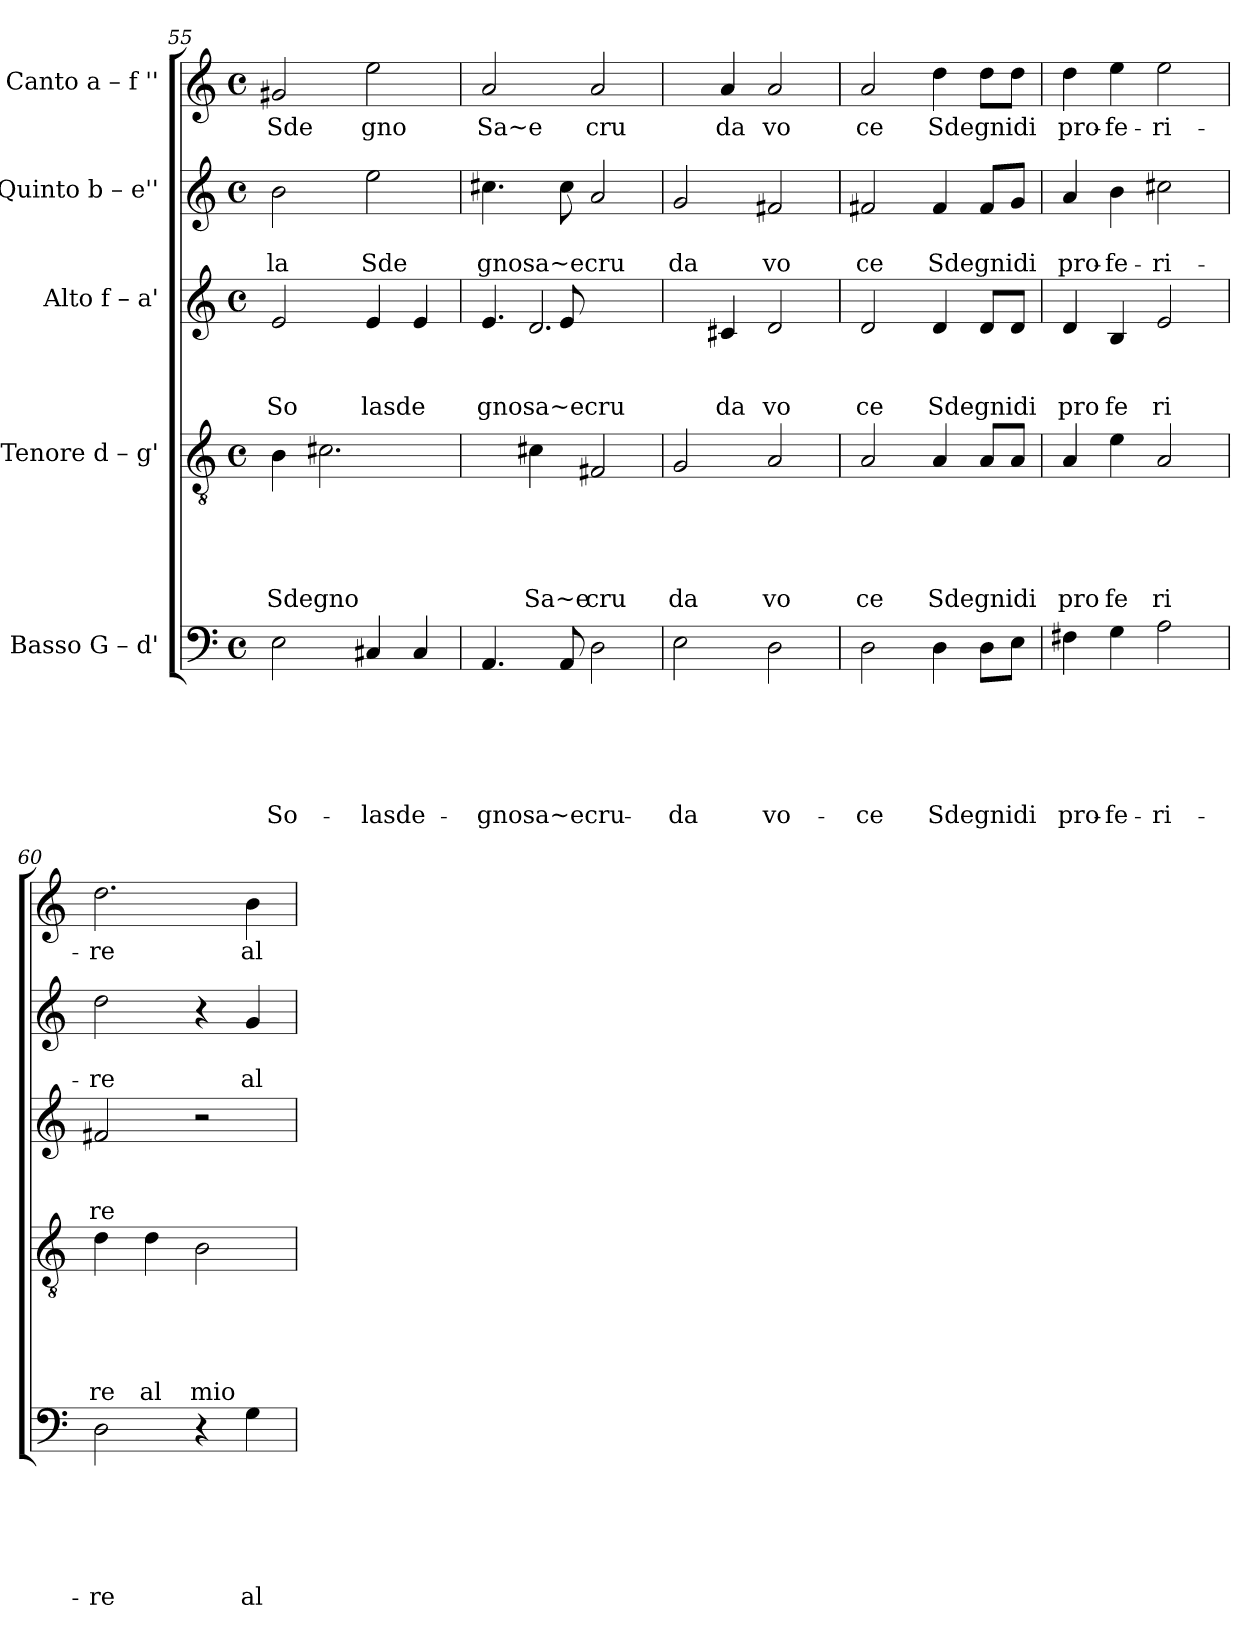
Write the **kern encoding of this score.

**kern	**text	**text	**text	**text	**text	**text	**kern	**text	**text	**text	**text	**text	**kern	**text	**text	**text	**kern	**text	**text	**kern	**text
*part5	*part5	*part5	*part5	*part5	*part5	*part5	*part4	*part4	*part4	*part4	*part4	*part4	*part3	*part3	*part3	*part3	*part2	*part2	*part2	*part1	*part1
*staff5	*staff5	*staff5	*staff5	*staff5	*staff5	*staff5	*staff4	*staff4	*staff4	*staff4	*staff4	*staff4	*staff3	*staff3	*staff3	*staff3	*staff2	*staff2	*staff2	*staff1	*staff1
*I"Basso G – d'	*	*	*	*	*	*	*I"Tenore d – g'	*	*	*	*	*	*I"Alto f – a'	*	*	*	*I"Quinto b – e''	*	*	*I"Canto a – f ''	*
*clefF4	*	*	*	*	*	*	*clefGv2	*	*	*	*	*	*clefG2	*	*	*	*clefG2	*	*	*clefG2	*
*k[]	*	*	*	*	*	*	*k[]	*	*	*	*	*	*k[]	*	*	*	*k[]	*	*	*k[]	*
*C:	*	*	*	*	*	*	*C:	*	*	*	*	*	*C:	*	*	*	*C:	*	*	*C:	*
*M4/4	*	*	*	*	*	*	*M4/4	*	*	*	*	*	*M4/4	*	*	*	*M4/4	*	*	*M4/4	*
*met(c)	*	*	*	*	*	*	*met(c)	*	*	*	*	*	*met(c)	*	*	*	*met(c)	*	*	*met(c)	*
=55	=55	=55	=55	=55	=55	=55	=55	=55	=55	=55	=55	=55	=55	=55	=55	=55	=55	=55	=55	=55	=55
!	!	!	!	!	!	!LO:LY:b	!	!	!	!	!	!LO:LY:b	!	!	!	!LO:LY:b	!	!	!LO:LY:b	!	!LO:LY:b
2E\	.	.	.	.	.	So-	4B\	.	.	.	.	Sdegno	2e/	.	.	So	2b\	.	la	2g#X/	Sde
.	.	.	.	.	.	.	2.c#X\	.	.	.	.	.	.	.	.	.	.	.	.	.	.
!	!	!	!	!	!	!LO:LY:b	!	!	!	!	!	!	!	!	!	!LO:LY:b	!	!	!LO:LY:b	!	!LO:LY:b
4C#X/	.	.	.	.	.	-lasde-	.	.	.	.	.	.	4e/	.	.	lasde	2ee\	.	Sde	2ee\	gno
4C#/	.	.	.	.	.	.	.	.	.	.	.	.	4e/	.	.	.	.	.	.	.	.
=56	=56	=56	=56	=56	=56	=56	=56	=56	=56	=56	=56	=56	=56	=56	=56	=56	=56	=56	=56	=56	=56
!	!	!	!	!	!	!LO:LY:b	!	!	!	!	!	!	!	!	!	!LO:LY:b	!	!	!LO:LY:b	!	!LO:LY:b
*	*	*	*	*	*	*	*	*	*	*	*	*	*^	*	*	*	*	*	*	*	*
4.AA/	.	.	.	.	.	-gnosa~ecru-	4ryy	.	.	.	.	.	4.e/	4ryy	.	.	gnosa~ecru	4.cc#X\	.	gnosa~ecru	2a/	Sa~e
!	!	!	!	!	!	!	!	!	!	!	!	!LO:LY:b	!	!	!	!	!	!	!	!	!	!
.	.	.	.	.	.	.	4c#X\	.	.	.	.	Sa~e	.	2.d/	.	.	.	.	.	.	.	.
8AA/	.	.	.	.	.	.	.	.	.	.	.	.	8e/	.	.	.	.	8cc#\	.	.	.	.
!	!	!	!	!	!	!	!	!	!	!	!	!LO:LY:b	!	!	!	!	!	!	!	!	!	!LO:LY:b
2D\	.	.	.	.	.	.	2F#X/	.	.	.	.	cru	2ryy	.	.	.	.	2a/	.	.	2a/	cru
*	*	*	*	*	*	*	*	*	*	*	*	*	*v	*v	*	*	*	*	*	*	*	*
=57	=57	=57	=57	=57	=57	=57	=57	=57	=57	=57	=57	=57	=57	=57	=57	=57	=57	=57	=57	=57	=57
!	!	!	!	!	!	!LO:LY:b	!	!	!	!	!	!LO:LY:b	!	!	!	!	!	!	!LO:LY:b	!	!
2E\	.	.	.	.	.	-da	2G/	.	.	.	.	da	4ryy	.	.	.	2g/	.	da	4ryy	.
!	!	!	!	!	!	!	!	!	!	!	!	!	!	!	!	!LO:LY:b	!	!	!	!	!LO:LY:b
.	.	.	.	.	.	.	.	.	.	.	.	.	4c#X/	.	.	da	.	.	.	4a/	da
!	!	!	!	!	!	!LO:LY:b	!	!	!	!	!	!LO:LY:b	!	!	!	!LO:LY:b	!	!	!LO:LY:b	!	!LO:LY:b
2D\	.	.	.	.	.	vo-	2A/	.	.	.	.	vo	2d/	.	.	vo	2f#X/	.	vo	2a/	vo
!!LO:PB:g=z
=58	=58	=58	=58	=58	=58	=58	=58	=58	=58	=58	=58	=58	=58	=58	=58	=58	=58	=58	=58	=58	=58
!	!	!	!	!	!	!LO:LY:b	!	!	!	!	!	!LO:LY:b	!	!	!	!LO:LY:b	!	!	!LO:LY:b	!	!LO:LY:b
2D\	.	.	.	.	.	-ce	2A/	.	.	.	.	ce	2d/	.	.	ce	2f#X/	.	ce	2a/	ce
!	!	!	!	!	!	!LO:LY:b	!	!	!	!	!	!LO:LY:b	!	!	!	!LO:LY:b	!	!	!LO:LY:b	!	!LO:LY:b
4D\	.	.	.	.	.	Sdegnidi	4A/	.	.	.	.	Sdegnidi	4d/	.	.	Sdegnidi	4f#/	.	Sdegnidi	4dd\	Sdegnidi
8D\L	.	.	.	.	.	.	8A/L	.	.	.	.	.	8d/L	.	.	.	8f#/L	.	.	8dd\L	.
8E\J	.	.	.	.	.	.	8A/J	.	.	.	.	.	8d/J	.	.	.	8g/J	.	.	8dd\J	.
=59	=59	=59	=59	=59	=59	=59	=59	=59	=59	=59	=59	=59	=59	=59	=59	=59	=59	=59	=59	=59	=59
!	!	!	!	!	!	!LO:LY:b	!	!	!	!	!	!LO:LY:b	!	!	!	!LO:LY:b	!	!	!LO:LY:b	!	!LO:LY:b
4F#X\	.	.	.	.	.	pro-	4A/	.	.	.	.	pro	4d/	.	.	pro	4a/	.	pro-	4dd\	pro-
!	!	!	!	!	!	!LO:LY:b	!	!	!	!	!	!LO:LY:b	!	!	!	!LO:LY:b	!	!	!LO:LY:b	!	!LO:LY:b
4G\	.	.	.	.	.	-fe-	4e\	.	.	.	.	fe	4B/	.	.	fe	4b\	.	-fe-	4ee\	-fe-
!	!	!	!	!	!	!LO:LY:b	!	!	!	!	!	!LO:LY:b	!	!	!	!LO:LY:b	!	!	!LO:LY:b	!	!LO:LY:b
2A\	.	.	.	.	.	-ri-	2A/	.	.	.	.	ri	2e/	.	.	ri	2cc#X\	.	-ri-	2ee\	-ri-
=60	=60	=60	=60	=60	=60	=60	=60	=60	=60	=60	=60	=60	=60	=60	=60	=60	=60	=60	=60	=60	=60
!	!	!	!	!	!	!LO:LY:b	!	!	!	!	!	!LO:LY:b	!	!	!	!LO:LY:b	!	!	!LO:LY:b	!	!LO:LY:b
2D\	.	.	.	.	.	-re	4d\	.	.	.	.	re	2f#X/	.	.	re	2dd\	.	-re	2.dd\	-re
!	!	!	!	!	!	!	!	!	!	!	!	!LO:LY:b	!	!	!	!	!	!	!	!	!
.	.	.	.	.	.	.	4d\	.	.	.	.	al	.	.	.	.	.	.	.	.	.
!	!	!	!	!	!	!	!	!	!	!	!	!LO:LY:b	!	!	!	!	!	!	!	!	!
4r	.	.	.	.	.	.	2B\	.	.	.	.	mio	2r	.	.	.	4r	.	.	.	.
!	!	!	!	!	!	!LO:LY:b	!	!	!	!	!	!	!	!	!	!	!	!	!LO:LY:b	!	!LO:LY:b
4G\	.	.	.	.	.	al	.	.	.	.	.	.	.	.	.	.	4g/	.	al	4b\	al
=	=	=	=	=	=	=	=	=	=	=	=	=	=	=	=	=	=	=	=	=	=
*-	*-	*-	*-	*-	*-	*-	*-	*-	*-	*-	*-	*-	*-	*-	*-	*-	*-	*-	*-	*-	*-
